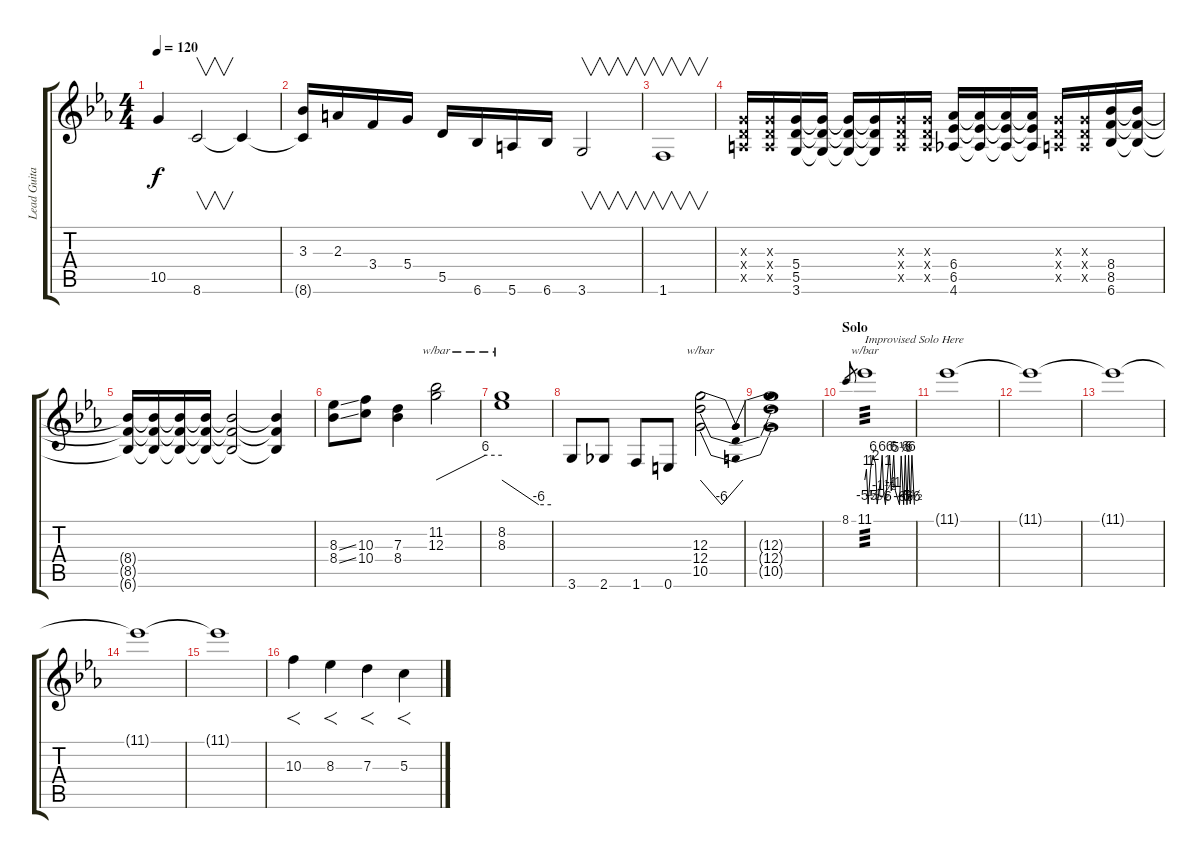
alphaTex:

\track ("Lead Guitar (Acoustic/Overdriven)" "Lead Guita") {instrument acousticguitarnylon}
\staff {score tabs}
\tuning (E4 B3 G3 D3 A2 E2) {hide}
\ts (4 4)
\tempo 120
\clef g2
\ks cminor
10.5{t}.4{dy f} 8.6.2{v} 8.6{t}.4 |
(3.3 8.6{t}).16 2.3.16 3.4.16 5.4.16 5.5.16 6.6.16 5.6.16 6.6.16 3.6.2{v} |
1.6.1{v} |
(0.3{x} 0.4{x} 0.5{x}).16 (0.3{x} 0.4{x} 0.5{x}).16 (5.4 5.5 3.6).16 (5.4{t} 5.5{t} 3.6{t}).16 (5.4{t} 5.5{t} 3.6{t}).16 (5.4{t} 5.5{t} 3.6{t}).16 (0.3{x} 0.4{x} 0.5{x}).16 (0.3{x} 0.4{x} 0.5{x}).16 (6.4 6.5 4.6).16 (6.4{t} 6.5{t} 4.6{t}).16 (6.4{t} 6.5{t} 4.6{t}).16 (6.4{t} 6.5{t} 4.6{t}).16 (0.3{x} 0.4{x} 0.5{x}).16 (0.3{x} 0.4{x} 0.5{x}).16 (8.4 8.5 6.6).16 (8.4{t} 8.5{t} 6.6{t}).16 |
(8.4{t} 8.5{t} 6.6{t}).16 (8.4{t} 8.5{t} 6.6{t}).16 (8.4{t} 8.5{t} 6.6{t}).16 (8.4{t} 8.5{t} 6.6{t}).16 (8.4{t} 8.5{t} 6.6{t}).2 (8.4{t} 8.5{t} 6.6{t}).4 |
(8.3{ss} 8.4{ss}).8 (10.3 10.4).8 (7.3 8.4).4 (11.2 12.3).2{tbe (custom default 0 0 45 24 60 24)} |
(8.2 8.3).1{tbe (custom default 0 0 45 -24 60 -24)} |
3.6.8 2.6.8 1.6.8 0.6.8 (12.3 12.4 10.5).2{tbe (dip default 0 0 30 -24 60 0)} |
(12.3{t} 12.4{t} 10.5{t}).1 |
\section ("" "Solo")
8.1.8{gr} 11.1.1{tbe (custom default 0 0 2 4 4 -22 7 4 10 24 13 8 15 -22 19 0 21 24 23 -6 25 -24 28 4 30 24 32 -4 35 24 37 -4 42 -24 44 22 47 -24 49 24 51 -24 53 24 55 -22 57 24 60 -24) txt "Improvised Solo Here" tp 3} |
11.1{t}.1 |
11.1{t}.1 |
11.1{t}.1 |
11.1{t}.1 |
11.1{t}.1 |
10.3.4{f} 8.3.4{f} 7.3.4{f} 5.3.4{f}
